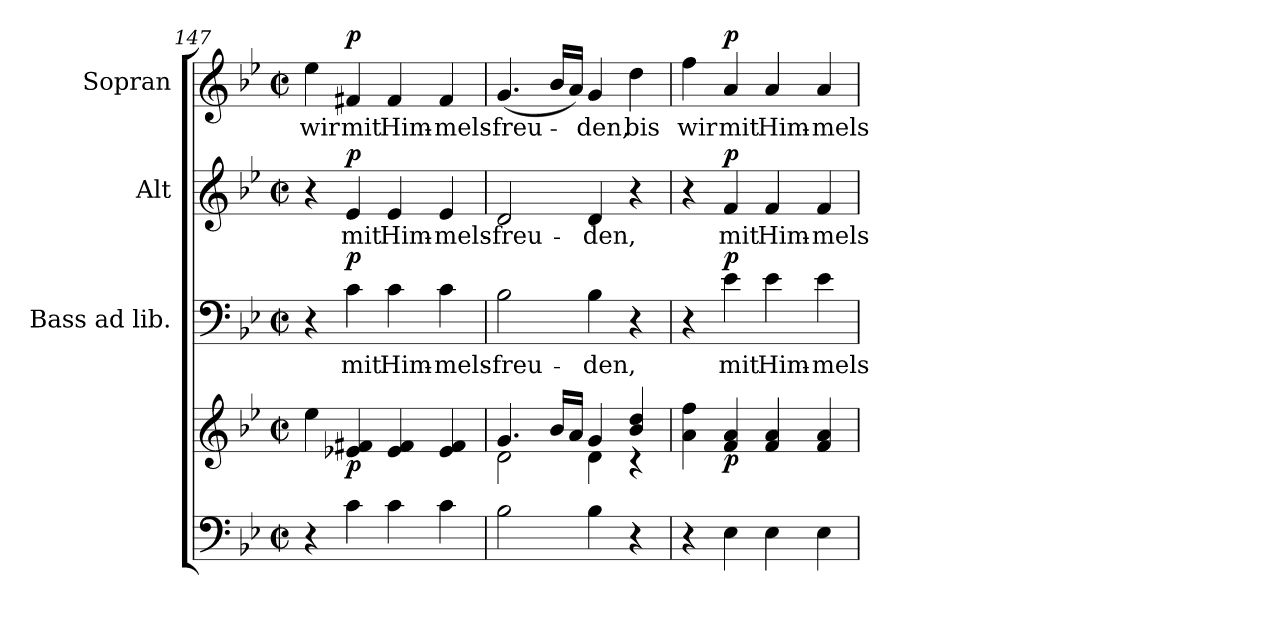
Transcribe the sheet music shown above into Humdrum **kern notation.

**kern	**kern	**dynam	**kern	**text	**dynam	**kern	**text	**dynam	**kern	**text	**dynam
*part4	*part4	*part4	*part3	*part3	*part3	*part2	*part2	*part2	*part1	*part1	*part1
*staff5	*staff4	*staff4/5	*staff3	*staff3	*staff3	*staff2	*staff2	*staff2	*staff1	*staff1	*staff1
*	*	*	*I"Bass ad lib.	*	*	*I"Alt	*	*	*I"Sopran	*	*
*	*	*	*I'B.	*	*	*I'A.	*	*	*I'S.	*	*
*clefF4	*clefG2	*	*clefF4	*	*	*clefG2	*	*	*clefG2	*	*
*k[b-e-]	*k[b-e-]	*	*k[b-e-]	*	*	*k[b-e-]	*	*	*k[b-e-]	*	*
*B-:	*B-:	*	*B-:	*	*	*B-:	*	*	*B-:	*	*
*M2/2	*M2/2	*	*M2/2	*	*	*M2/2	*	*	*M2/2	*	*
*met(c|)	*met(c|)	*	*met(c|)	*	*	*met(c|)	*	*	*met(c|)	*	*
=147	=147	=147	=147	=147	=147	=147	=147	=147	=147	=147	=147
!	!	!	!	!	!	!	!	!	!	!LO:LY:b	!
4r	4ee-\	.	4r	.	.	4r	.	.	4ee-\	wir	.
!	!	!LO:DY:b	!	!LO:LY:b	!LO:DY:a	!	!LO:LY:b	!LO:DY:a	!	!LO:LY:b	!LO:DY:a
4c\	4e-X/ 4f#X/	p	4c\	mit	p	4e-/	mit	p	4f#X/	mit	p
!	!	!	!	!LO:LY:b	!	!	!LO:LY:b	!	!	!LO:LY:b	!
4c\	4e-/ 4f#/	.	4c\	Him-	.	4e-/	Him-	.	4f#/	Him-	.
!	!	!	!	!LO:LY:b	!	!	!LO:LY:b	!	!	!LO:LY:b	!
4c\	4e-/ 4f#/	.	4c\	-mels-	.	4e-/	-mels-	.	4f#/	-mels-	.
=148	=148	=148	=148	=148	=148	=148	=148	=148	=148	=148	=148
*	*^	*	*	*	*	*	*	*	*	*	*
!	!	!	!	!	!LO:LY:b	!	!	!LO:LY:b	!	!	!LO:LY:b	!
2B-\	4.g/	2d\	.	2B-\	-freu-	.	2d/	-freu-	.	(<4.g/	-freu-	.
.	16b-/LL	.	.	.	.	.	.	.	.	16b-/LL	.	.
.	16a/JJ	.	.	.	.	.	.	.	.	16a/JJ)	.	.
!	!	!	!	!	!LO:LY:b	!	!	!LO:LY:b	!	!	!LO:LY:b	!
4B-\	4g/	4d\	.	4B-\	-den,	.	4d/	-den,	.	4g/	-den,	.
!	!	!	!	!	!	!	!	!	!	!	!LO:LY:b	!
4r	4b-/ 4dd/	4rc	.	4r	.	.	4r	.	.	4dd\	bis	.
=149	=149	=149	=149	=149	=149	=149	=149	=149	=149	=149	=149	=149
!	!	!	!	!	!	!	!	!	!	!	!LO:LY:b	!
*	*v	*v	*	*	*	*	*	*	*	*	*	*
4r	4a\ 4ff\	.	4r	.	.	4r	.	.	4ff\	wir	.
!	!	!LO:DY:b	!	!LO:LY:b	!LO:DY:a	!	!LO:LY:b	!LO:DY:a	!	!LO:LY:b	!LO:DY:a
4E-\	4f/ 4a/	p	4e-\	mit	p	4f/	mit	p	4a/	mit	p
!	!	!	!	!LO:LY:b	!	!	!LO:LY:b	!	!	!LO:LY:b	!
4E-\	4f/ 4a/	.	4e-\	Him-	.	4f/	Him-	.	4a/	Him-	.
!	!	!	!	!LO:LY:b	!	!	!LO:LY:b	!	!	!LO:LY:b	!
4E-\	4f/ 4a/	.	4e-\	-mels-	.	4f/	-mels-	.	4a/	-mels-	.
=	=	=	=	=	=	=	=	=	=	=	=
*-	*-	*-	*-	*-	*-	*-	*-	*-	*-	*-	*-
